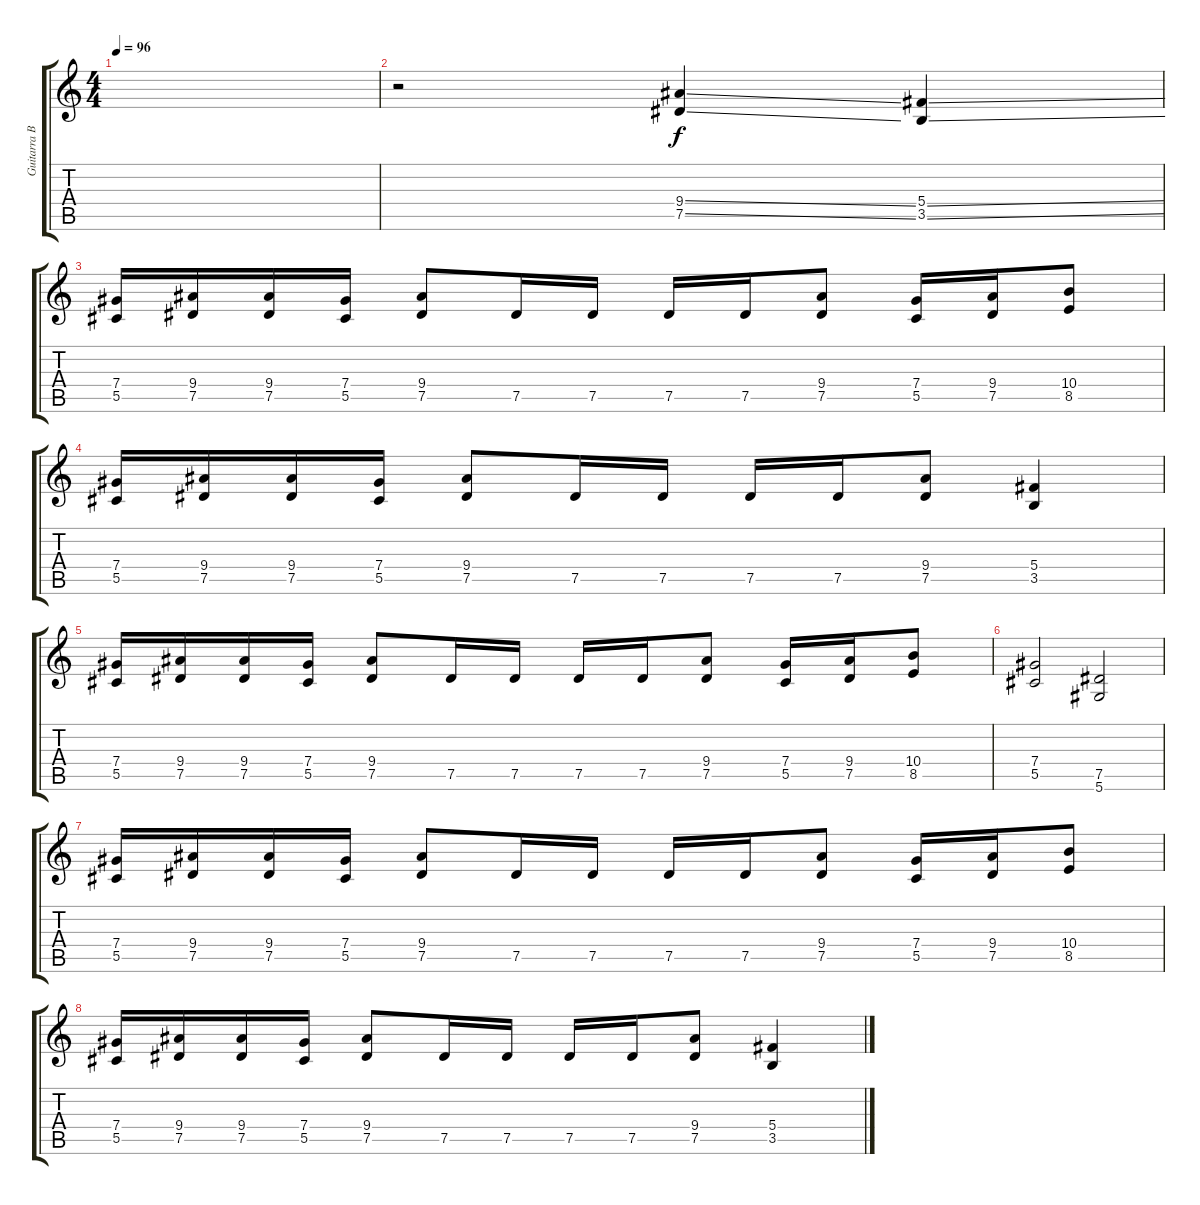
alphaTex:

\track ("Guitarra Base" "Guitarra B") {instrument overdrivenguitar}
\staff {score tabs}
\tuning (Eb4 Bb3 Gb3 Db3 Ab2 Eb2) {hide}
\ts (4 4)
\tempo 96
\clef g2
\ks c
|
r.2 (9.4{ss} 7.5{ss}).4{volume 16} (5.4{ss} 3.5{ss}).4 |
(7.4 5.5).16 (9.4 7.5).16 (9.4 7.5).16 (7.4 5.5).16 (9.4 7.5).8 7.5.16 7.5.16 7.5.16 7.5.16 (9.4 7.5).8 (7.4 5.5).16 (9.4 7.5).16 (10.4 8.5).8 |
(7.4 5.5).16 (9.4 7.5).16 (9.4 7.5).16 (7.4 5.5).16 (9.4 7.5).8 7.5.16 7.5.16 7.5.16 7.5.16 (9.4 7.5).8 (5.4 3.5).4 |
(7.4 5.5).16 (9.4 7.5).16 (9.4 7.5).16 (7.4 5.5).16 (9.4 7.5).8 7.5.16 7.5.16 7.5.16 7.5.16 (9.4 7.5).8 (7.4 5.5).16 (9.4 7.5).16 (10.4 8.5).8 |
(7.4 5.5).2 (7.5 5.6).2 |
(7.4 5.5).16 (9.4 7.5).16 (9.4 7.5).16 (7.4 5.5).16 (9.4 7.5).8 7.5.16 7.5.16 7.5.16 7.5.16 (9.4 7.5).8 (7.4 5.5).16 (9.4 7.5).16 (10.4 8.5).8 |
(7.4 5.5).16 (9.4 7.5).16 (9.4 7.5).16 (7.4 5.5).16 (9.4 7.5).8 7.5.16 7.5.16 7.5.16 7.5.16 (9.4 7.5).8 (5.4 3.5).4
